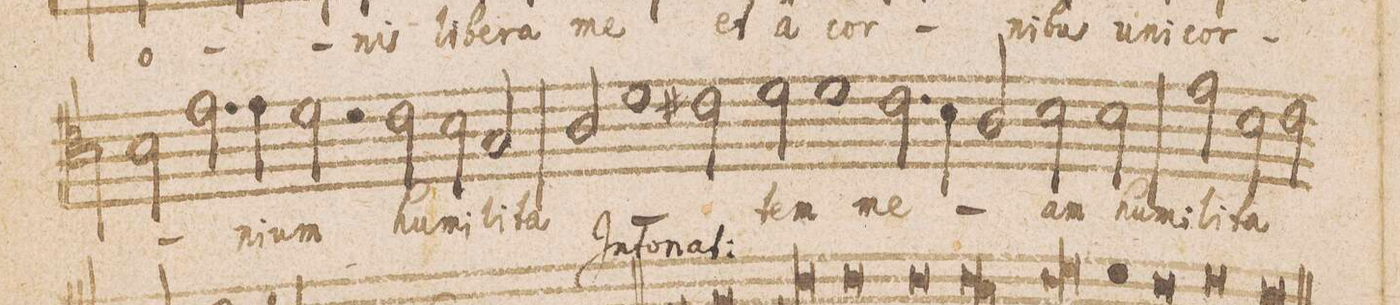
**kern	**text
*I"Tenore.	*
*clefC4	*
*k[]	*
*met(C|)	*
*M2/1	*
2B\	.
2.e\	.
=25-	=25-
4e\	-ni-
2d\	-um
2rc	.
2c\	hu-
=26-	=26-
2B\	-mi-
2G/	-li-
2A/	-ta-
1d\	.
=27-	=27-
2c#X\	.
2d\	-tem
1d\	me-
=28-	=28-
2.cny\	.
4B\	.
2A/	.
=29-	=29-
2B\	-am
2B\	hu-
2e\	-mi-
2B\	-li-
=30-	=30-
2c\	-ta-
*-	*-
